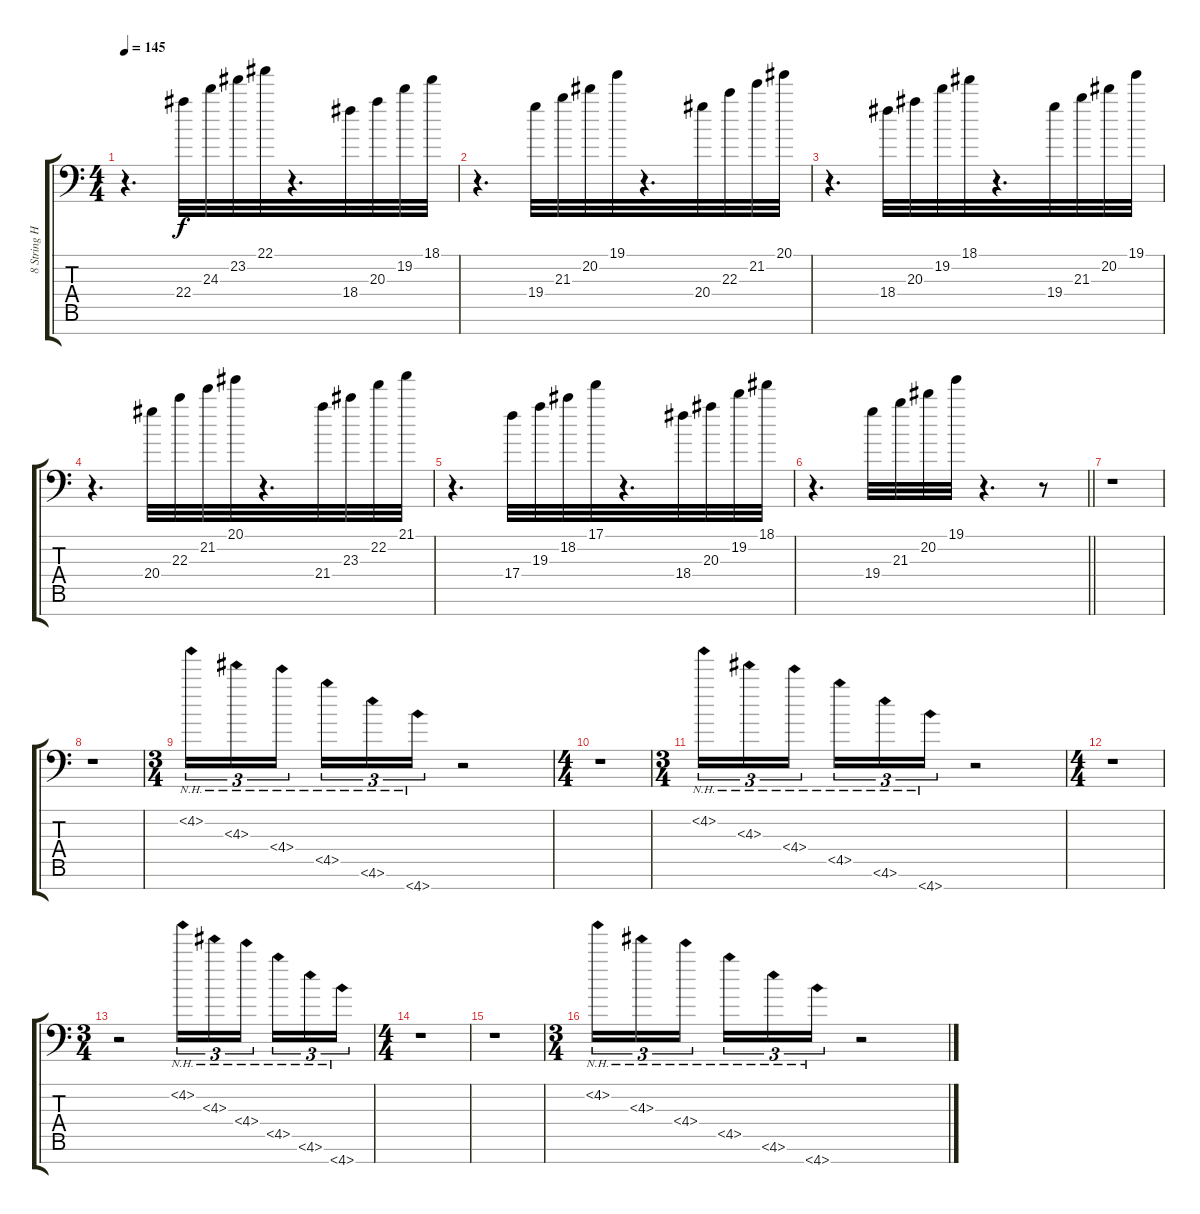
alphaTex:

\track ("8 String HIGH Harmonizer" "8 String H") {instrument distortionguitar}
\staff {score tabs}
\tuning (C4 G3 D3 C3 G2 C2 G1) {hide}
\ts (4 4)
\tempo 145
\clef f4
\ks c
r.4{d dy f} 22.4.32{beam merge} 24.3.32{beam merge} 23.2.32 22.1.32{beam merge} r.4{d} 18.4.32{beam merge} 20.3.32{beam merge} 19.2.32 18.1.32 |
r.4{d} 19.4.32{beam merge} 21.3.32{beam merge} 20.2.32 19.1.32{beam merge} r.4{d} 20.4.32{beam merge} 22.3.32{beam merge} 21.2.32 20.1.32 |
r.4{d} 18.4.32{beam merge} 20.3.32{beam merge} 19.2.32 18.1.32{beam merge} r.4{d} 19.4.32{beam merge} 21.3.32{beam merge} 20.2.32 19.1.32 |
r.4{d} 20.4.32{beam merge} 22.3.32{beam merge} 21.2.32 20.1.32{beam merge} r.4{d} 21.4.32{beam merge} 23.3.32{beam merge} 22.2.32 21.1.32 |
r.4{d} 17.4.32{beam merge} 19.3.32{beam merge} 18.2.32 17.1.32{beam merge} r.4{d} 18.4.32{beam merge} 20.3.32{beam merge} 19.2.32 18.1.32 |
\barLineRight lightlight
r.4{d} 19.4.32{beam merge} 21.3.32{beam merge} 20.2.32 19.1.32{beam merge} r.4{d} r.8 |
\section ("" "")
r.1 |
r.1 |
\ts (3 4)
4.2{nh}.16{tu (3 2)} 4.3{nh}.16{tu (3 2)} 4.4{nh}.16{tu (3 2) beam splitsecondary} 4.5{nh}.16{tu (3 2)} 4.6{nh}.16{tu (3 2)} 4.7{nh}.16{tu (3 2) beam merge} r.2 |
\ts (4 4)
r.1 |
\ts (3 4)
4.2{nh}.16{tu (3 2)} 4.3{nh}.16{tu (3 2)} 4.4{nh}.16{tu (3 2) beam splitsecondary} 4.5{nh}.16{tu (3 2)} 4.6{nh}.16{tu (3 2)} 4.7{nh}.16{tu (3 2)} r.2 |
\ts (4 4)
r.1 |
\ts (3 4)
r.2{beam merge} 4.2{nh}.16{tu (3 2)} 4.3{nh}.16{tu (3 2)} 4.4{nh}.16{tu (3 2) beam splitsecondary} 4.5{nh}.16{tu (3 2)} 4.6{nh}.16{tu (3 2)} 4.7{nh}.16{tu (3 2)} |
\ts (4 4)
r.1 |
r.1 |
\ts (3 4)
4.2{nh}.16{tu (3 2)} 4.3{nh}.16{tu (3 2)} 4.4{nh}.16{tu (3 2) beam splitsecondary} 4.5{nh}.16{tu (3 2)} 4.6{nh}.16{tu (3 2)} 4.7{nh}.16{tu (3 2) beam merge} r.2
